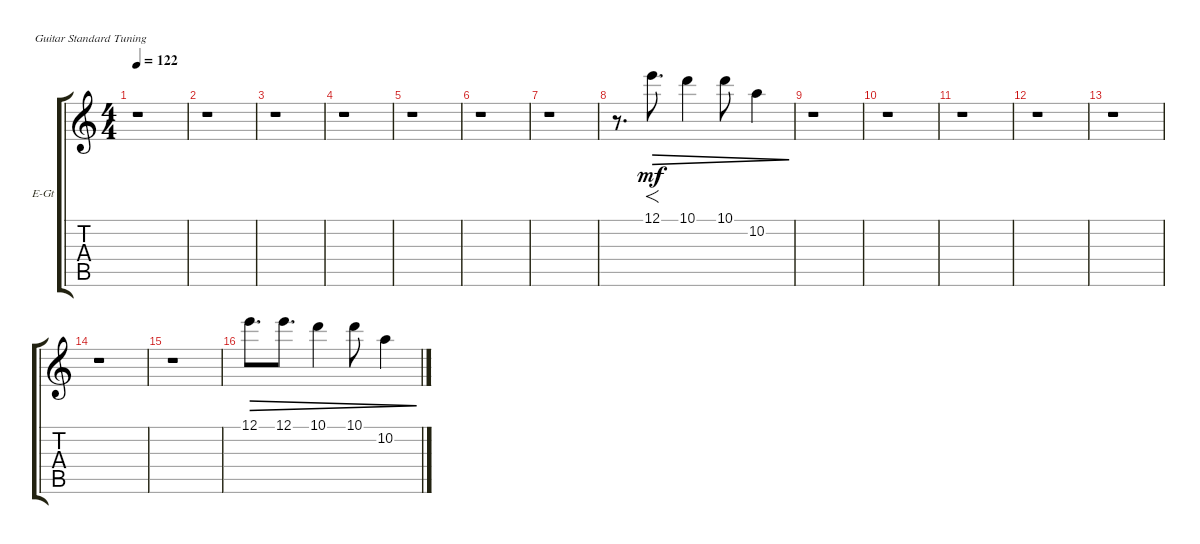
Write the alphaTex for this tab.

\defaultSystemsLayout 4
\bracketExtendMode groupsimilarinstruments
\firstSystemTrackNameOrientation horizontal
\otherSystemsTrackNameOrientation horizontal
\track ("Effects #2" "E-Gt") {instrument electricguitarclean}
\staff {score tabs}
\tuning (E4 B3 G3 D3 A2 E2)
\ts (4 4)
\tempo 122
\clef g2
\scale
0.333333
\ks c
r.1{dy mf} |
\scale
0.333333 r.1 |
\scale
0.333333 r.1 |
\scale
0.333333 r.1 |
\scale
0.333333 r.1 |
\scale
0.333333 r.1 |
\scale
0.333333 r.1 |
\scale
0.333333 r.8{d} 12.1.8{f d dec} 10.1.4{dec} 10.1.8{dec} 10.2.4{dec} |
\scale
0.333333 r.1 |
\scale
0.333333 r.1 |
\scale
0.333333 r.1 |
\scale
0.333333 r.1 |
\scale
0.333333 r.1 |
\scale
0.333333 r.1 |
\scale
0.333333 r.1 |
\scale
0.333333 12.1.8{d dec} 12.1.8{d dec} 10.1.4{dec} 10.1.8{dec} 10.2.4{dec}
